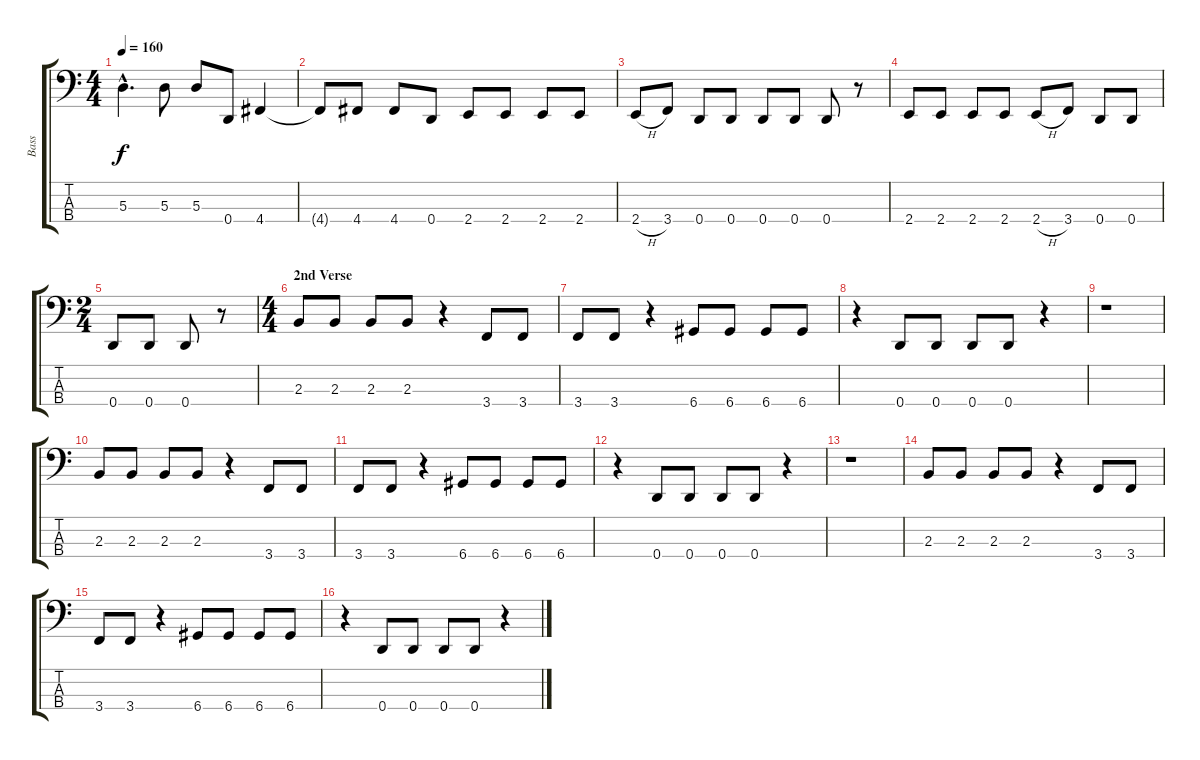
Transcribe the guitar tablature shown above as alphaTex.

\track ("Bass" "Bass") {instrument electricbasspick}
\staff {score tabs}
\tuning (G2 D2 A1 D1) {hide}
\ts (4 4)
\tempo 160
\clef f4
\ks c
5.3{hac}.4{d dy f} 5.3.8 5.3.8 0.4.8 4.4.4 |
4.4{t}.8 4.4.8 4.4.8 0.4.8 2.4.8 2.4.8 2.4.8 2.4.8 |
2.4{h}.8 3.4.8 0.4.8 0.4.8 0.4.8 0.4.8 0.4.8 r.8 |
2.4.8 2.4.8 2.4.8 2.4.8 2.4{h}.8 3.4.8 0.4.8 0.4.8 |
\ts (2 4)
0.4.8 0.4.8 0.4.8 r.8 |
\ts (4 4)
\section ("" "2nd Verse")
2.3.8 2.3.8 2.3.8 2.3.8 r.4 3.4.8 3.4.8 |
3.4.8 3.4.8 r.4 6.4.8 6.4.8 6.4.8 6.4.8 |
r.4 0.4.8 0.4.8 0.4.8 0.4.8 r.4 |
r.1 |
2.3.8 2.3.8 2.3.8 2.3.8 r.4 3.4.8 3.4.8 |
3.4.8 3.4.8 r.4 6.4.8 6.4.8 6.4.8 6.4.8 |
r.4 0.4.8 0.4.8 0.4.8 0.4.8 r.4 |
r.1 |
2.3.8 2.3.8 2.3.8 2.3.8 r.4 3.4.8 3.4.8 |
3.4.8 3.4.8 r.4 6.4.8 6.4.8 6.4.8 6.4.8 |
r.4 0.4.8 0.4.8 0.4.8 0.4.8 r.4
